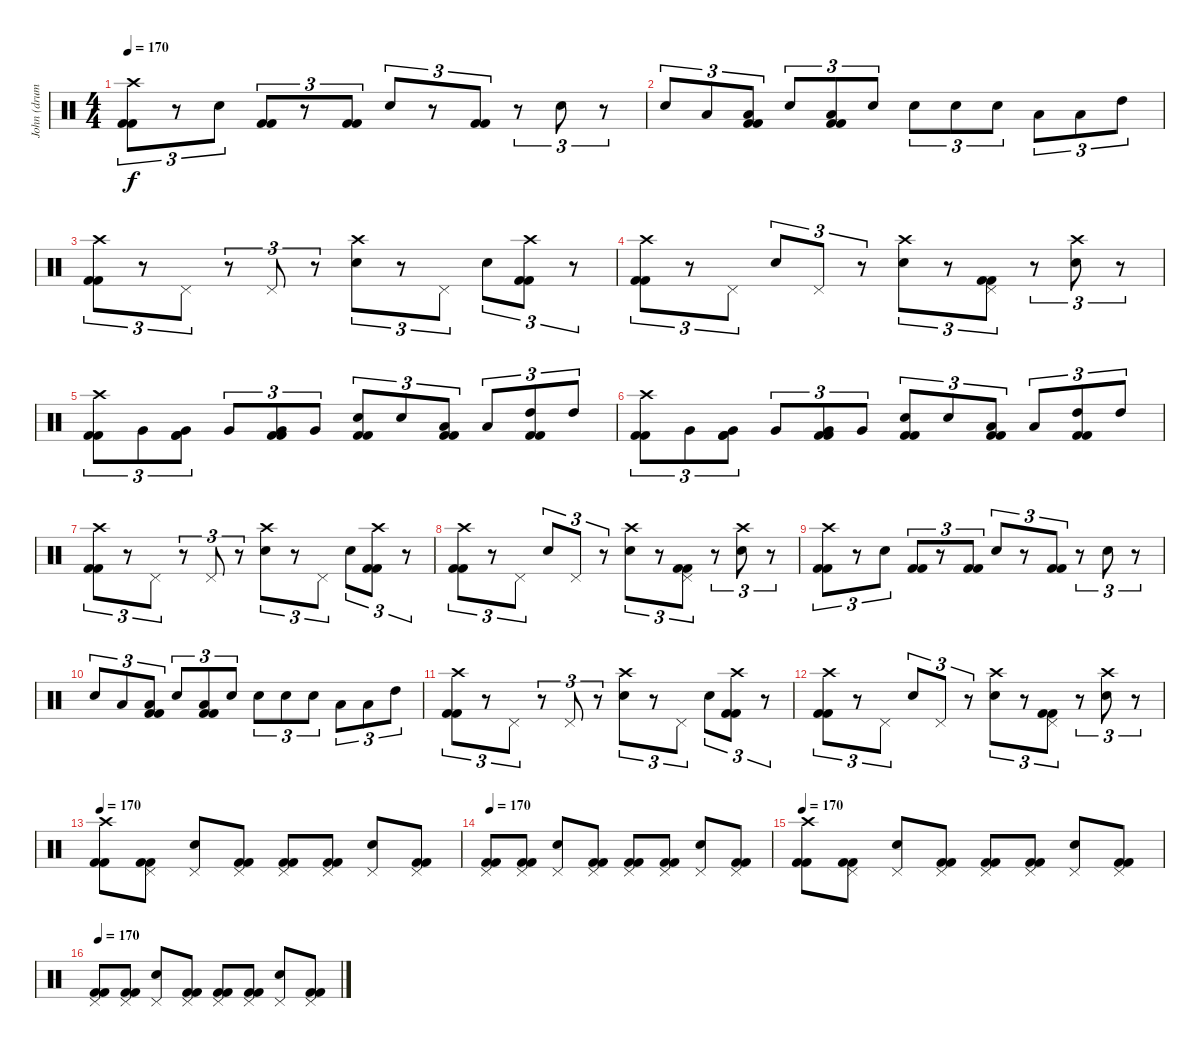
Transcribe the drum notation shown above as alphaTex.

\track ("John (drums)" "John (drum") {instrument percussion}
\staff {score}
\articulation defaults
\ts (4 4)
\tempo 170
\clef neutral
\ks c
("Crash high (hit)" "Kick (hit) 2" "Kick (hit) 2").8{tu (3 2) dy f} r.8{tu (3 2)} "Snare (hit) 2".8{tu (3 2)} ("Kick (hit) 2" "Kick (hit) 2").8{tu (3 2)} r.8{tu (3 2)} ("Kick (hit) 2" "Kick (hit) 2").8{tu (3 2)} "Snare (hit) 2".8{tu (3 2)} r.8{tu (3 2)} ("Kick (hit) 2" "Kick (hit) 2").8{tu (3 2)} r.8{tu (3 2)} "Snare (hit) 2".8{tu (3 2)} r.8{tu (3 2)} |
"Snare (hit) 2".8{tu (3 2)} "Low Tom (hit)".8{tu (3 2)} ("Low Tom (hit)" "Kick (hit) 2" "Kick (hit) 2").8{tu (3 2)} "Snare (hit) 2".8{tu (3 2)} ("Low Tom (hit)" "Kick (hit) 2" "Kick (hit) 2").8{tu (3 2)} "Snare (hit) 2".8{tu (3 2)} "Snare (hit) 2".8{tu (3 2)} "Snare (hit) 2".8{tu (3 2)} "Snare (hit) 2".8{tu (3 2)} "Low Tom (hit)".8{tu (3 2)} "Low Tom (hit)".8{tu (3 2)} "High Tom (hit)".8{tu (3 2)} |
("Crash high (hit)" "Kick (hit) 2" "Kick (hit) 2").8{tu (3 2)} r.8{tu (3 2)} "Pedal Hi-Hat (hit)".8{tu (3 2)} r.8{tu (3 2)} "Pedal Hi-Hat (hit)".8{tu (3 2)} r.8{tu (3 2)} ("Crash high (hit)" "Snare (hit) 2").8{tu (3 2)} r.8{tu (3 2)} "Pedal Hi-Hat (hit)".8{tu (3 2)} "Snare (hit) 2".8{tu (3 2)} ("Crash high (hit)" "Kick (hit) 2" "Kick (hit) 2").8{tu (3 2)} r.8{tu (3 2)} |
("Crash high (hit)" "Kick (hit) 2" "Kick (hit) 2").8{tu (3 2)} r.8{tu (3 2)} "Pedal Hi-Hat (hit)".8{tu (3 2)} "Snare (hit) 2".8{tu (3 2)} "Pedal Hi-Hat (hit)".8{tu (3 2)} r.8{tu (3 2)} ("Crash high (hit)" "Snare (hit) 2").8{tu (3 2)} r.8{tu (3 2)} ("Pedal Hi-Hat (hit)" "Kick (hit) 2" "Kick (hit) 2").8{tu (3 2)} r.8{tu (3 2)} ("Crash high (hit)" "Snare (hit) 2").8{tu (3 2)} r.8{tu (3 2)} |
("Crash high (hit)" "Kick (hit) 2" "Kick (hit) 2").8{tu (3 2)} "Very Low Tom (hit)".8{tu (3 2)} ("Very Low Tom (hit)" "Kick (hit) 2" "Kick (hit) 2").8{tu (3 2)} "Very Low Tom (hit)".8{tu (3 2)} ("Very Low Tom (hit)" "Kick (hit) 2" "Kick (hit) 2").8{tu (3 2)} "Very Low Tom (hit)".8{tu (3 2)} ("Snare (hit) 2" "Kick (hit) 2" "Kick (hit) 2").8{tu (3 2)} "Snare (hit) 2".8{tu (3 2)} ("Low Tom (hit)" "Kick (hit) 2" "Kick (hit) 2").8{tu (3 2)} "Low Tom (hit)".8{tu (3 2)} ("High Tom (hit)" "Kick (hit) 2" "Kick (hit) 2").8{tu (3 2)} "High Tom (hit)".8{tu (3 2)} |
("Crash high (hit)" "Kick (hit) 2" "Kick (hit) 2").8{tu (3 2)} "Very Low Tom (hit)".8{tu (3 2)} ("Very Low Tom (hit)" "Kick (hit) 2" "Kick (hit) 2").8{tu (3 2)} "Very Low Tom (hit)".8{tu (3 2)} ("Very Low Tom (hit)" "Kick (hit) 2" "Kick (hit) 2").8{tu (3 2)} "Very Low Tom (hit)".8{tu (3 2)} ("Snare (hit) 2" "Kick (hit) 2" "Kick (hit) 2").8{tu (3 2)} "Snare (hit) 2".8{tu (3 2)} ("Low Tom (hit)" "Kick (hit) 2" "Kick (hit) 2").8{tu (3 2)} "Low Tom (hit)".8{tu (3 2)} ("High Tom (hit)" "Kick (hit) 2" "Kick (hit) 2").8{tu (3 2)} "High Tom (hit)".8{tu (3 2)} |
("Crash high (hit)" "Kick (hit) 2" "Kick (hit) 2").8{tu (3 2)} r.8{tu (3 2)} "Pedal Hi-Hat (hit)".8{tu (3 2)} r.8{tu (3 2)} "Pedal Hi-Hat (hit)".8{tu (3 2)} r.8{tu (3 2)} ("Crash high (hit)" "Snare (hit) 2").8{tu (3 2)} r.8{tu (3 2)} "Pedal Hi-Hat (hit)".8{tu (3 2)} "Snare (hit) 2".8{tu (3 2)} ("Crash high (hit)" "Kick (hit) 2" "Kick (hit) 2").8{tu (3 2)} r.8{tu (3 2)} |
("Crash high (hit)" "Kick (hit) 2" "Kick (hit) 2").8{tu (3 2)} r.8{tu (3 2)} "Pedal Hi-Hat (hit)".8{tu (3 2)} "Snare (hit) 2".8{tu (3 2)} "Pedal Hi-Hat (hit)".8{tu (3 2)} r.8{tu (3 2)} ("Crash high (hit)" "Snare (hit) 2").8{tu (3 2)} r.8{tu (3 2)} ("Pedal Hi-Hat (hit)" "Kick (hit) 2" "Kick (hit) 2").8{tu (3 2)} r.8{tu (3 2)} ("Crash high (hit)" "Snare (hit) 2").8{tu (3 2)} r.8{tu (3 2)} |
("Crash high (hit)" "Kick (hit) 2" "Kick (hit) 2").8{tu (3 2)} r.8{tu (3 2)} "Snare (hit) 2".8{tu (3 2)} ("Kick (hit) 2" "Kick (hit) 2").8{tu (3 2)} r.8{tu (3 2)} ("Kick (hit) 2" "Kick (hit) 2").8{tu (3 2)} "Snare (hit) 2".8{tu (3 2)} r.8{tu (3 2)} ("Kick (hit) 2" "Kick (hit) 2").8{tu (3 2)} r.8{tu (3 2)} "Snare (hit) 2".8{tu (3 2)} r.8{tu (3 2)} |
"Snare (hit) 2".8{tu (3 2)} "Low Tom (hit)".8{tu (3 2)} ("Low Tom (hit)" "Kick (hit) 2" "Kick (hit) 2").8{tu (3 2)} "Snare (hit) 2".8{tu (3 2)} ("Low Tom (hit)" "Kick (hit) 2" "Kick (hit) 2").8{tu (3 2)} "Snare (hit) 2".8{tu (3 2)} "Snare (hit) 2".8{tu (3 2)} "Snare (hit) 2".8{tu (3 2)} "Snare (hit) 2".8{tu (3 2)} "Low Tom (hit)".8{tu (3 2)} "Low Tom (hit)".8{tu (3 2)} "High Tom (hit)".8{tu (3 2)} |
("Crash high (hit)" "Kick (hit) 2" "Kick (hit) 2").8{tu (3 2)} r.8{tu (3 2)} "Pedal Hi-Hat (hit)".8{tu (3 2)} r.8{tu (3 2)} "Pedal Hi-Hat (hit)".8{tu (3 2)} r.8{tu (3 2)} ("Crash high (hit)" "Snare (hit) 2").8{tu (3 2)} r.8{tu (3 2)} "Pedal Hi-Hat (hit)".8{tu (3 2)} "Snare (hit) 2".8{tu (3 2)} ("Crash high (hit)" "Kick (hit) 2" "Kick (hit) 2").8{tu (3 2)} r.8{tu (3 2)} |
("Crash high (hit)" "Kick (hit) 2" "Kick (hit) 2").8{tu (3 2)} r.8{tu (3 2)} "Pedal Hi-Hat (hit)".8{tu (3 2)} "Snare (hit) 2".8{tu (3 2)} "Pedal Hi-Hat (hit)".8{tu (3 2)} r.8{tu (3 2)} ("Crash high (hit)" "Snare (hit) 2").8{tu (3 2)} r.8{tu (3 2)} ("Pedal Hi-Hat (hit)" "Kick (hit) 2" "Kick (hit) 2").8{tu (3 2)} r.8{tu (3 2)} ("Crash high (hit)" "Snare (hit) 2").8{tu (3 2)} r.8{tu (3 2)} |
\tempo 170
("Crash high (hit)" "Kick (hit) 2" "Kick (hit) 2").8 ("Pedal Hi-Hat (hit)" "Kick (hit) 2" "Kick (hit) 2").8 ("Pedal Hi-Hat (hit)" "Snare (hit) 2").8 ("Pedal Hi-Hat (hit)" "Kick (hit) 2" "Kick (hit) 2").8 ("Pedal Hi-Hat (hit)" "Kick (hit) 2" "Kick (hit) 2").8 ("Pedal Hi-Hat (hit)" "Kick (hit) 2" "Kick (hit) 2").8 ("Pedal Hi-Hat (hit)" "Snare (hit) 2").8 ("Pedal Hi-Hat (hit)" "Kick (hit) 2" "Kick (hit) 2").8 |
\tempo 170
("Pedal Hi-Hat (hit)" "Kick (hit) 2" "Kick (hit) 2").8 ("Pedal Hi-Hat (hit)" "Kick (hit) 2" "Kick (hit) 2").8 ("Pedal Hi-Hat (hit)" "Snare (hit) 2").8 ("Pedal Hi-Hat (hit)" "Kick (hit) 2" "Kick (hit) 2").8 ("Pedal Hi-Hat (hit)" "Kick (hit) 2" "Kick (hit) 2").8 ("Pedal Hi-Hat (hit)" "Kick (hit) 2" "Kick (hit) 2").8 ("Pedal Hi-Hat (hit)" "Snare (hit) 2").8 ("Pedal Hi-Hat (hit)" "Kick (hit) 2" "Kick (hit) 2").8 |
\tempo 170
("Crash high (hit)" "Kick (hit) 2" "Kick (hit) 2").8 ("Pedal Hi-Hat (hit)" "Kick (hit) 2" "Kick (hit) 2").8 ("Pedal Hi-Hat (hit)" "Snare (hit) 2").8 ("Pedal Hi-Hat (hit)" "Kick (hit) 2" "Kick (hit) 2").8 ("Pedal Hi-Hat (hit)" "Kick (hit) 2" "Kick (hit) 2").8 ("Pedal Hi-Hat (hit)" "Kick (hit) 2" "Kick (hit) 2").8 ("Pedal Hi-Hat (hit)" "Snare (hit) 2").8 ("Pedal Hi-Hat (hit)" "Kick (hit) 2" "Kick (hit) 2").8 |
\tempo 170
("Pedal Hi-Hat (hit)" "Kick (hit) 2" "Kick (hit) 2").8 ("Pedal Hi-Hat (hit)" "Kick (hit) 2" "Kick (hit) 2").8 ("Pedal Hi-Hat (hit)" "Snare (hit) 2").8 ("Pedal Hi-Hat (hit)" "Kick (hit) 2" "Kick (hit) 2").8 ("Pedal Hi-Hat (hit)" "Kick (hit) 2" "Kick (hit) 2").8 ("Pedal Hi-Hat (hit)" "Kick (hit) 2" "Kick (hit) 2").8 ("Pedal Hi-Hat (hit)" "Snare (hit) 2").8 ("Pedal Hi-Hat (hit)" "Kick (hit) 2" "Kick (hit) 2").8
